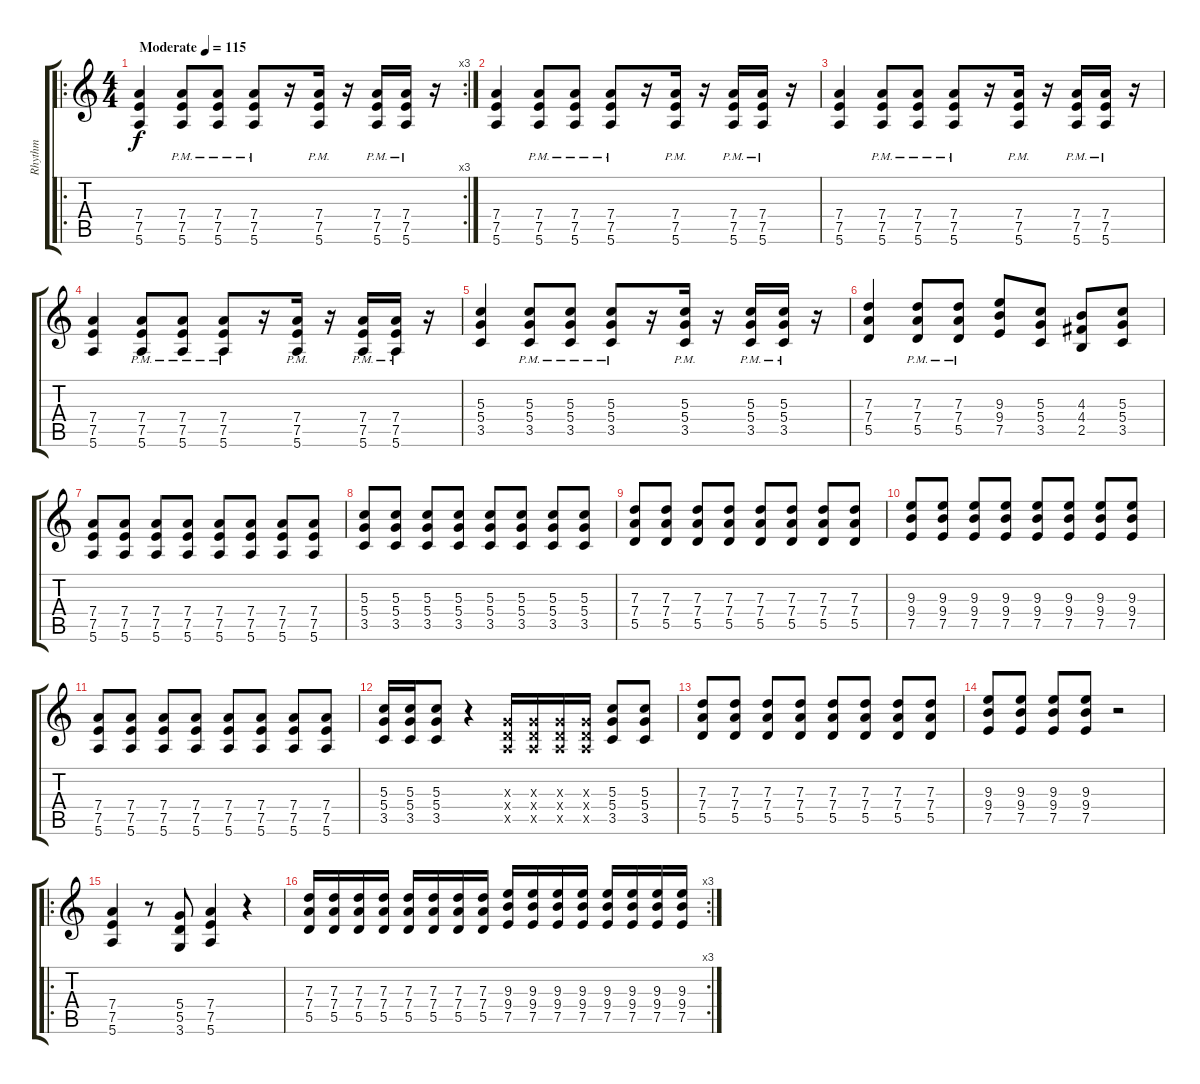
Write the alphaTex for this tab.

\track ("Rhythm" "Rhythm") {instrument distortionguitar}
\staff {score tabs}
\tuning (E4 B3 G3 D3 A2 E2) {hide}
\ro
\rc 3
\ts (4 4)
\tempo (115 "Moderate")
\clef g2
\ks c
(7.4 7.5 5.6).4{dy f instrument distortionguitar} (7.4{pm} 7.5{pm} 5.6{pm}).8 (7.4{pm} 7.5{pm} 5.6).8 (7.4{pm} 7.5{pm} 5.6).8 r.16 (7.4{pm} 7.5{pm} 5.6).16 r.16 (7.4{pm} 7.5{pm} 5.6).16 (7.4{pm} 7.5{pm} 5.6).16 r.16 |
(7.4 7.5 5.6).4 (7.4{pm} 7.5{pm} 5.6).8 (7.4{pm} 7.5{pm} 5.6).8 (7.4{pm} 7.5{pm} 5.6).8 r.16 (7.4{pm} 7.5{pm} 5.6).16 r.16 (7.4{pm} 7.5{pm} 5.6).16 (7.4{pm} 7.5{pm} 5.6).16 r.16 |
(7.4 7.5 5.6).4 (7.4{pm} 7.5{pm} 5.6{pm}).8 (7.4{pm} 7.5{pm} 5.6{pm}).8 (7.4{pm} 7.5{pm} 5.6{pm}).8 r.16 (7.4{pm} 7.5{pm} 5.6{pm}).16 r.16 (7.4{pm} 7.5{pm} 5.6).16 (7.4{pm} 7.5{pm} 5.6).16 r.16 |
(7.4 7.5 5.6).4 (7.4{pm} 7.5{pm} 5.6).8 (7.4{pm} 7.5{pm} 5.6).8 (7.4{pm} 7.5{pm} 5.6).8 r.16 (7.4{pm} 7.5{pm} 5.6).16 r.16 (7.4{pm} 7.5{pm} 5.6).16 (7.4{pm} 7.5{pm} 5.6).16 r.16 |
(5.3 5.4 3.5).4 (5.3{pm} 5.4{pm} 3.5{pm}).8 (5.3{pm} 5.4{pm} 3.5{pm}).8 (5.3{pm} 5.4{pm} 3.5{pm}).8 r.16 (5.3{pm} 5.4{pm} 3.5{pm}).16 r.16 (5.3{pm} 5.4{pm} 3.5{pm}).16 (5.3{pm} 5.4{pm} 3.5{pm}).16 r.16 |
(7.3 7.4 5.5).4 (7.3{pm} 7.4{pm} 5.5{pm}).8 (7.3{pm} 7.4{pm} 5.5{pm}).8 (9.3 9.4 7.5).8 (5.3 5.4 3.5).8 (4.3 4.4 2.5).8 (5.3 5.4 3.5).8 |
(7.4 7.5 5.6).8 (7.4 7.5 5.6).8 (7.4 7.5 5.6).8 (7.4 7.5 5.6).8 (7.4 7.5 5.6).8 (7.4 7.5 5.6).8 (7.4 7.5 5.6).8 (7.4 7.5 5.6).8 |
(5.3 5.4 3.5).8 (5.3 5.4 3.5).8 (5.3 5.4 3.5).8 (5.3 5.4 3.5).8 (5.3 5.4 3.5).8 (5.3 5.4 3.5).8 (5.3 5.4 3.5).8 (5.3 5.4 3.5).8 |
(7.3 7.4 5.5).8 (7.3 7.4 5.5).8 (7.3 7.4 5.5).8 (7.3 7.4 5.5).8 (7.3 7.4 5.5).8 (7.3 7.4 5.5).8 (7.3 7.4 5.5).8 (7.3 7.4 5.5).8 |
(9.3 9.4 7.5).8 (9.3 9.4 7.5).8 (9.3 9.4 7.5).8 (9.3 9.4 7.5).8 (9.3 9.4 7.5).8 (9.3 9.4 7.5).8 (9.3 9.4 7.5).8 (9.3 9.4 7.5).8 |
(7.4 7.5 5.6).8 (7.4 7.5 5.6).8 (7.4 7.5 5.6).8 (7.4 7.5 5.6).8 (7.4 7.5 5.6).8 (7.4 7.5 5.6).8 (7.4 7.5 5.6).8 (7.4 7.5 5.6).8 |
(5.3 5.4 3.5).16 (5.3 5.4 3.5).16 (5.3 5.4 3.5).8 r.4 (0.3{x} 0.4{x} 0.5{x}).16 (0.3{x} 0.4{x} 0.5{x}).16 (0.3{x} 0.4{x} 0.5{x}).16 (0.3{x} 0.4{x} 0.5{x}).16 (5.3 5.4 3.5).8 (5.3 5.4 3.5).8 |
(7.3 7.4 5.5).8 (7.3 7.4 5.5).8 (7.3 7.4 5.5).8 (7.3 7.4 5.5).8 (7.3 7.4 5.5).8 (7.3 7.4 5.5).8 (7.3 7.4 5.5).8 (7.3 7.4 5.5).8 |
(9.3 9.4 7.5).8 (9.3 9.4 7.5).8 (9.3 9.4 7.5).8 (9.3 9.4 7.5).8 r.2 |
\ro
(7.4 7.5 5.6).4 r.8 (5.4 5.5 3.6).8 (7.4 7.5 5.6).4 r.4 |
\rc 3
(7.3 7.4 5.5).16 (7.3 7.4 5.5).16 (7.3 7.4 5.5).16 (7.3 7.4 5.5).16 (7.3 7.4 5.5).16 (7.3 7.4 5.5).16 (7.3 7.4 5.5).16 (7.3 7.4 5.5).16 (9.3 9.4 7.5).16 (9.3 9.4 7.5).16 (9.3 9.4 7.5).16 (9.3 9.4 7.5).16 (9.3 9.4 7.5).16 (9.3 9.4 7.5).16 (9.3 9.4 7.5).16 (9.3 9.4 7.5).16
